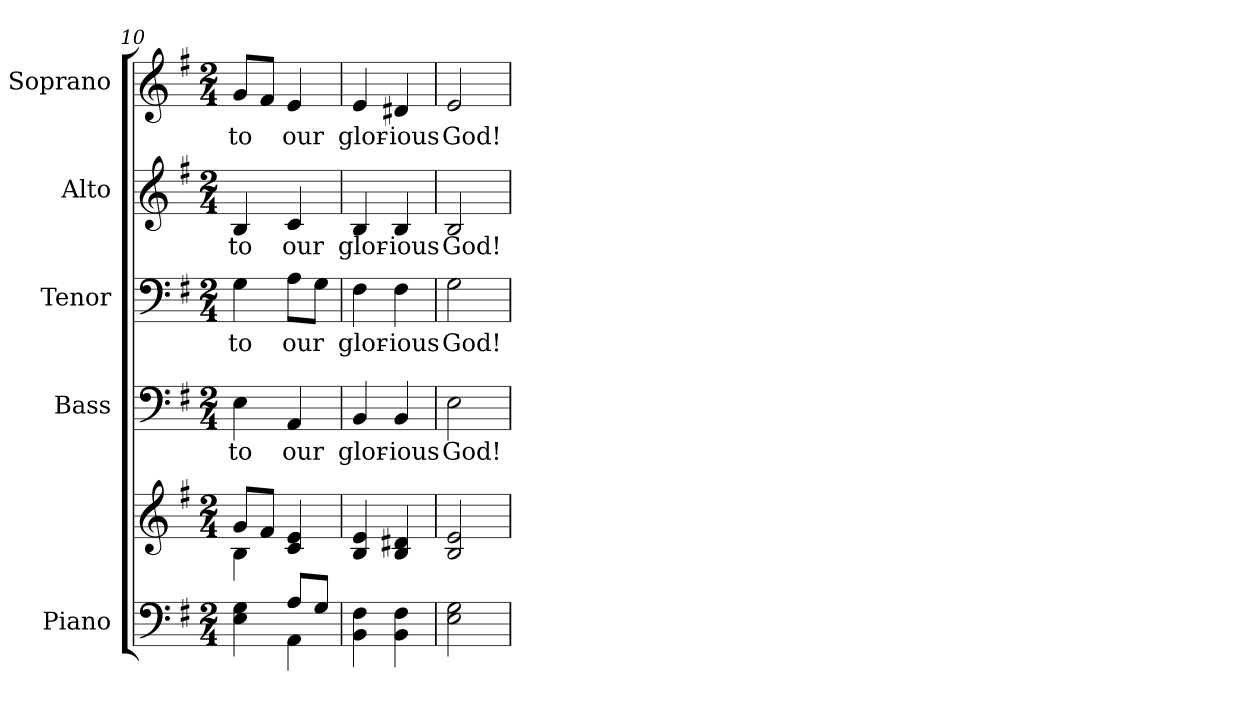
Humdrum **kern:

**kern	**kern	**kern	**text	**kern	**text	**kern	**text	**kern	**text
*part5	*part5	*part4	*part4	*part3	*part3	*part2	*part2	*part1	*part1
*staff6	*staff5	*staff4	*staff4	*staff3	*staff3	*staff2	*staff2	*staff1	*staff1
*I"Piano	*	*I"Bass	*	*I"Tenor	*	*I"Alto	*	*I"Soprano	*
*I'Pno.	*	*I'B.	*	*I'T.	*	*I'A.	*	*I'S.	*
!!LO:PB:g=z
*clefF4	*clefG2	*clefF4	*	*clefF4	*	*clefG2	*	*clefG2	*
*k[f#]	*k[f#]	*k[f#]	*	*k[f#]	*	*k[f#]	*	*k[f#]	*
*G:	*G:	*G:	*	*G:	*	*G:	*	*G:	*
*M2/4	*M2/4	*M2/4	*	*M2/4	*	*M2/4	*	*M2/4	*
=10	=10	=10	=10	=10	=10	=10	=10	=10	=10
*^	*^	*	*	*	*	*	*	*	*
!	!	!	!	!	!LO:LY:b:color=#000000	!	!	!	!	!	!
!	!	!	!	!	!	!	!LO:LY:b:color=#000000	!	!	!	!
!	!	!	!	!	!	!	!	!	!LO:LY:b:color=#000000	!	!
!	!	!	!	!	!	!	!	!	!	!	!LO:LY:b:color=#000000
4Ei\ 4Gi	4ryy	8gi/L	4Bi\	4Ei\	to	4Gi\	to	4Bi/	to	8gi/L	to
.	.	8f#i/J	.	.	.	.	.	.	.	8f#i/J	.
!	!	!	!	!	!LO:LY:b:color=#000000	!	!	!	!	!	!
!	!	!	!	!	!	!	!LO:LY:b:color=#000000	!	!	!	!
!	!	!	!	!	!	!	!	!	!LO:LY:b:color=#000000	!	!
!	!	!	!	!	!	!	!	!	!	!	!LO:LY:b:color=#000000
8Ai/L	4AAi\	4ci/ 4ei	4ryy	4AAi/	our	8Ai\L	our	4ci/	our	4ei/	our
8Gi/J	.	.	.	.	.	8Gi\J	.	.	.	.	.
*v	*v	*	*	*	*	*	*	*	*	*	*
*	*v	*v	*	*	*	*	*	*	*	*
=11	=11	=11	=11	=11	=11	=11	=11	=11	=11
!	!	!	!LO:LY:b:color=#000000	!	!	!	!	!	!
!	!	!	!	!	!LO:LY:b:color=#000000	!	!	!	!
!	!	!	!	!	!	!	!LO:LY:b:color=#000000	!	!
!	!	!	!	!	!	!	!	!	!LO:LY:b:color=#000000
4BBi\ 4F#i	4Bi/ 4ei	4BBi/	glor-	4F#i\	glor-	4Bi/	glor-	4ei/	glor-
!	!	!	!LO:LY:b:color=#000000	!	!	!	!	!	!
!	!	!	!	!	!LO:LY:b:color=#000000	!	!	!	!
!	!	!	!	!	!	!	!LO:LY:b:color=#000000	!	!
!	!	!	!	!	!	!	!	!	!LO:LY:b:color=#000000
4BBi\ 4F#i	4Bi/ 4d#Xi	4BBi/	-ious	4F#i\	-ious	4Bi/	-ious	4d#Xi/	-ious
=12	=12	=12	=12	=12	=12	=12	=12	=12	=12
!	!	!	!LO:LY:b:color=#000000	!	!	!	!	!	!
!	!	!	!	!	!LO:LY:b:color=#000000	!	!	!	!
!	!	!	!	!	!	!	!LO:LY:b:color=#000000	!	!
!	!	!	!	!	!	!	!	!	!LO:LY:b:color=#000000
2Ei\ 2Gi	2Bi/ 2ei	2Ei\	God!	2Gi\	God!	2Bi/	God!	2ei/	God!
=	=	=	=	=	=	=	=	=	=
*-	*-	*-	*-	*-	*-	*-	*-	*-	*-
